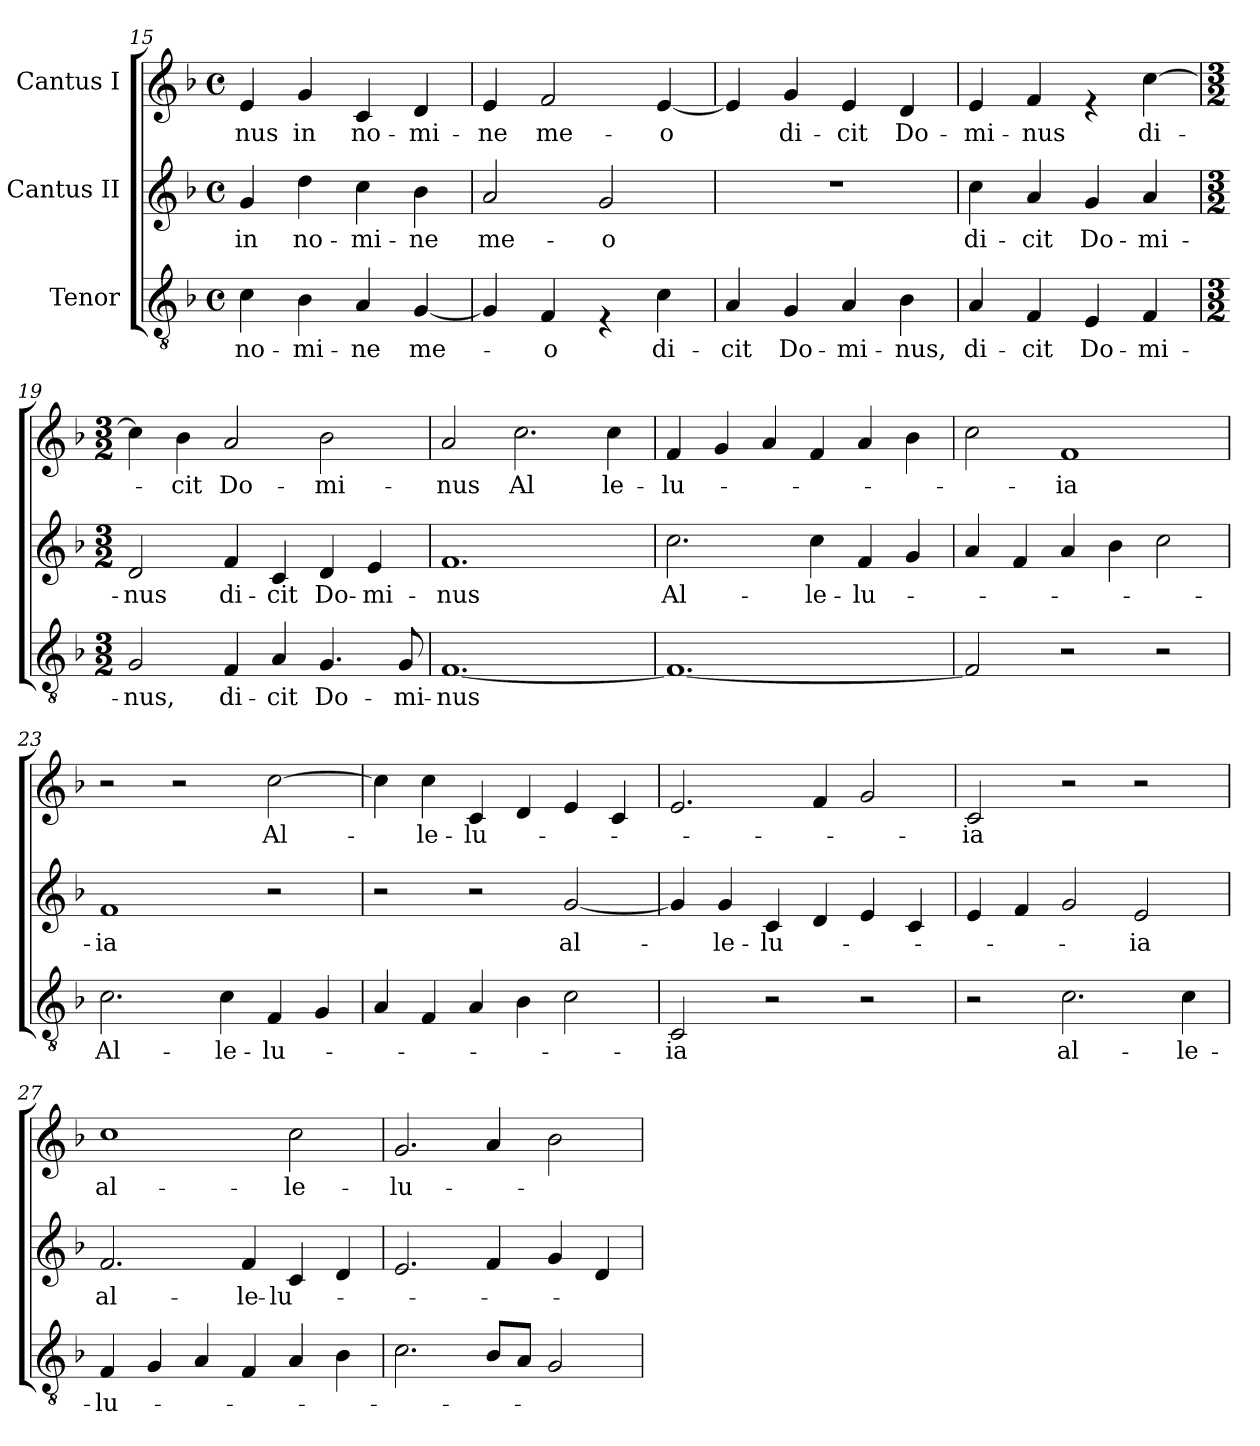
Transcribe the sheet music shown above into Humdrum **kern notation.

**kern	**text	**kern	**text	**kern	**text
*part3	*part3	*part2	*part2	*part1	*part1
*staff3	*staff3	*staff2	*staff2	*staff1	*staff1
*I"Tenor	*	*I"Cantus II	*	*I"Cantus I	*
*clefGv2	*	*clefG2	*	*clefG2	*
*k[b-]	*	*k[b-]	*	*k[b-]	*
*F:	*	*F:	*	*F:	*
*M4/4	*	*M4/4	*	*M4/4	*
*met(c)	*	*met(c)	*	*met(c)	*
=15	=15	=15	=15	=15	=15
!	!LO:LY:b	!	!LO:LY:b	!	!LO:LY:b
4c\	no-	4g/	in	4e/	-nus
!	!LO:LY:b	!	!LO:LY:b	!	!LO:LY:b
4B-\	-mi-	4dd\	no-	4g/	in
!	!LO:LY:b	!	!LO:LY:b	!	!LO:LY:b
4A/	-ne	4cc\	-mi-	4c/	no-
!	!LO:LY:b	!	!LO:LY:b	!	!LO:LY:b
[<4G/	me-	4b-\	-ne	4d/	-mi-
!!LO:LB:g=z
=16	=16	=16	=16	=16	=16
!	!	!	!LO:LY:b	!	!LO:LY:b
4G/]	.	2a/	me-	4e/	-ne
!	!LO:LY:b	!	!	!	!LO:LY:b
4F/	-o	.	.	2f/	me-
!	!	!	!LO:LY:b	!	!
4rE	.	2g/	-o	.	.
!	!LO:LY:b	!	!	!	!LO:LY:b
4c\	di-	.	.	[<4e/	-o
=17	=17	=17	=17	=17	=17
!	!LO:LY:b	!	!	!	!
4A/	-cit	1r	.	4e/]	.
!	!LO:LY:b	!	!	!	!LO:LY:b
4G/	Do-	.	.	4g/	di-
!	!LO:LY:b	!	!	!	!LO:LY:b
4A/	-mi-	.	.	4e/	-cit
!	!LO:LY:b	!	!	!	!LO:LY:b
4B-\	-nus,	.	.	4d/	Do-
=18	=18	=18	=18	=18	=18
!	!LO:LY:b	!	!LO:LY:b	!	!LO:LY:b
4A/	di-	4cc\	di-	4e/	-mi-
!	!LO:LY:b	!	!LO:LY:b	!	!LO:LY:b
4F/	-cit	4a/	-cit	4f/	-nus
!	!LO:LY:b	!	!LO:LY:b	!	!
4E/	Do-	4g/	Do-	4re	.
!	!LO:LY:b	!	!LO:LY:b	!	!LO:LY:b
4F/	-mi-	4a/	-mi-	[>4cc\	di-
=19	=19	=19	=19	=19	=19
*M3/2	*	*M3/2	*	*M3/2	*
!	!LO:LY:b	!	!LO:LY:b	!	!
2G/	-nus,	2d/	-nus	4cc\]	.
!	!	!	!	!	!LO:LY:b
.	.	.	.	4b-\	-cit
!	!LO:LY:b	!	!LO:LY:b	!	!LO:LY:b
4F/	di-	4f/	di-	2a/	Do-
!	!LO:LY:b	!	!LO:LY:b	!	!
4A/	-cit	4c/	-cit	.	.
!	!LO:LY:b	!	!LO:LY:b	!	!LO:LY:b
4.G/	Do-	4d/	Do-	2b-\	-mi-
!	!	!	!LO:LY:b	!	!
.	.	4e/	-mi-	.	.
!	!LO:LY:b	!	!	!	!
8G/	-mi-	.	.	.	.
=20	=20	=20	=20	=20	=20
*	*	*	*	*MM240	*
!	!LO:LY:b	!	!LO:LY:b	!	!LO:LY:b
[<1.F	-nus	1.f	-nus	2a/	-nus
!	!	!	!	!	!LO:LY:b
.	.	.	.	2.cc\	Al
!	!	!	!	!	!LO:LY:b
.	.	.	.	4cc\	le-
!!LO:PB:g=z
=21	=21	=21	=21	=21	=21
!	!	!	!LO:LY:b	!	!LO:LY:b
1.F_	.	2.cc\	Al-	4f/	-lu-
.	.	.	.	4g/	.
.	.	.	.	4a/	.
!	!	!	!LO:LY:b	!	!
.	.	4cc\	-le-	4f/	.
!	!	!	!LO:LY:b	!	!
.	.	4f/	-lu-	4a/	.
.	.	4g/	.	4b-\	.
=22	=22	=22	=22	=22	=22
2F/]	.	4a/	.	2cc\	.
.	.	4f/	.	.	.
!	!	!	!	!	!LO:LY:b
2r	.	4a/	.	1f	-ia
.	.	4b-\	.	.	.
2r	.	2cc\	.	.	.
=23	=23	=23	=23	=23	=23
!	!LO:LY:b	!	!LO:LY:b	!	!
2.c\	Al-	1f	-ia	2r	.
.	.	.	.	2r	.
!	!LO:LY:b	!	!	!	!
4c\	-le-	.	.	.	.
!	!LO:LY:b	!	!	!	!LO:LY:b
4F/	-lu-	2r	.	[>2cc\	Al-
4G/	.	.	.	.	.
=24	=24	=24	=24	=24	=24
4A/	.	2r	.	4cc\]	.
!	!	!	!	!	!LO:LY:b
4F/	.	.	.	4cc\	-le-
!	!	!	!	!	!LO:LY:b
4A/	.	2r	.	4c/	-lu-
4B-\	.	.	.	4d/	.
!	!	!	!LO:LY:b	!	!
2c\	.	[<2g/	al-	4e/	.
.	.	.	.	4c/	.
=25	=25	=25	=25	=25	=25
!	!LO:LY:b	!	!	!	!
2C/	-ia	4g/]	.	2.e/	.
!	!	!	!LO:LY:b	!	!
.	.	4g/	-le-	.	.
!	!	!	!LO:LY:b	!	!
2r	.	4c/	-lu-	.	.
.	.	4d/	.	4f/	.
2r	.	4e/	.	2g/	.
.	.	4c/	.	.	.
!!LO:LB:g=z
=26	=26	=26	=26	=26	=26
!	!	!	!	!	!LO:LY:b
2r	.	4e/	.	2c/	-ia
.	.	4f/	.	.	.
!	!LO:LY:b	!	!	!	!
2.c\	al-	2g/	.	2r	.
!	!	!	!LO:LY:b	!	!
.	.	2e/	-ia	2r	.
!	!LO:LY:b	!	!	!	!
4c\	-le-	.	.	.	.
=27	=27	=27	=27	=27	=27
!	!LO:LY:b	!	!LO:LY:b	!	!LO:LY:b
4F/	-lu-	2.f/	al-	1cc	al-
4G/	.	.	.	.	.
4A/	.	.	.	.	.
!	!	!	!LO:LY:b	!	!
4F/	.	4f/	-le-	.	.
!	!	!	!LO:LY:b	!	!LO:LY:b
4A/	.	4c/	-lu-	2cc\	-le-
4B-\	.	4d/	.	.	.
=28	=28	=28	=28	=28	=28
!	!	!	!	!	!LO:LY:b
2.c\	.	2.e/	.	2.g/	-lu-
8B-/L	.	4f/	.	4a/	.
8A/J	.	.	.	.	.
2G/	.	4g/	.	2b-\	.
.	.	4d/	.	.	.
=	=	=	=	=	=
*-	*-	*-	*-	*-	*-
